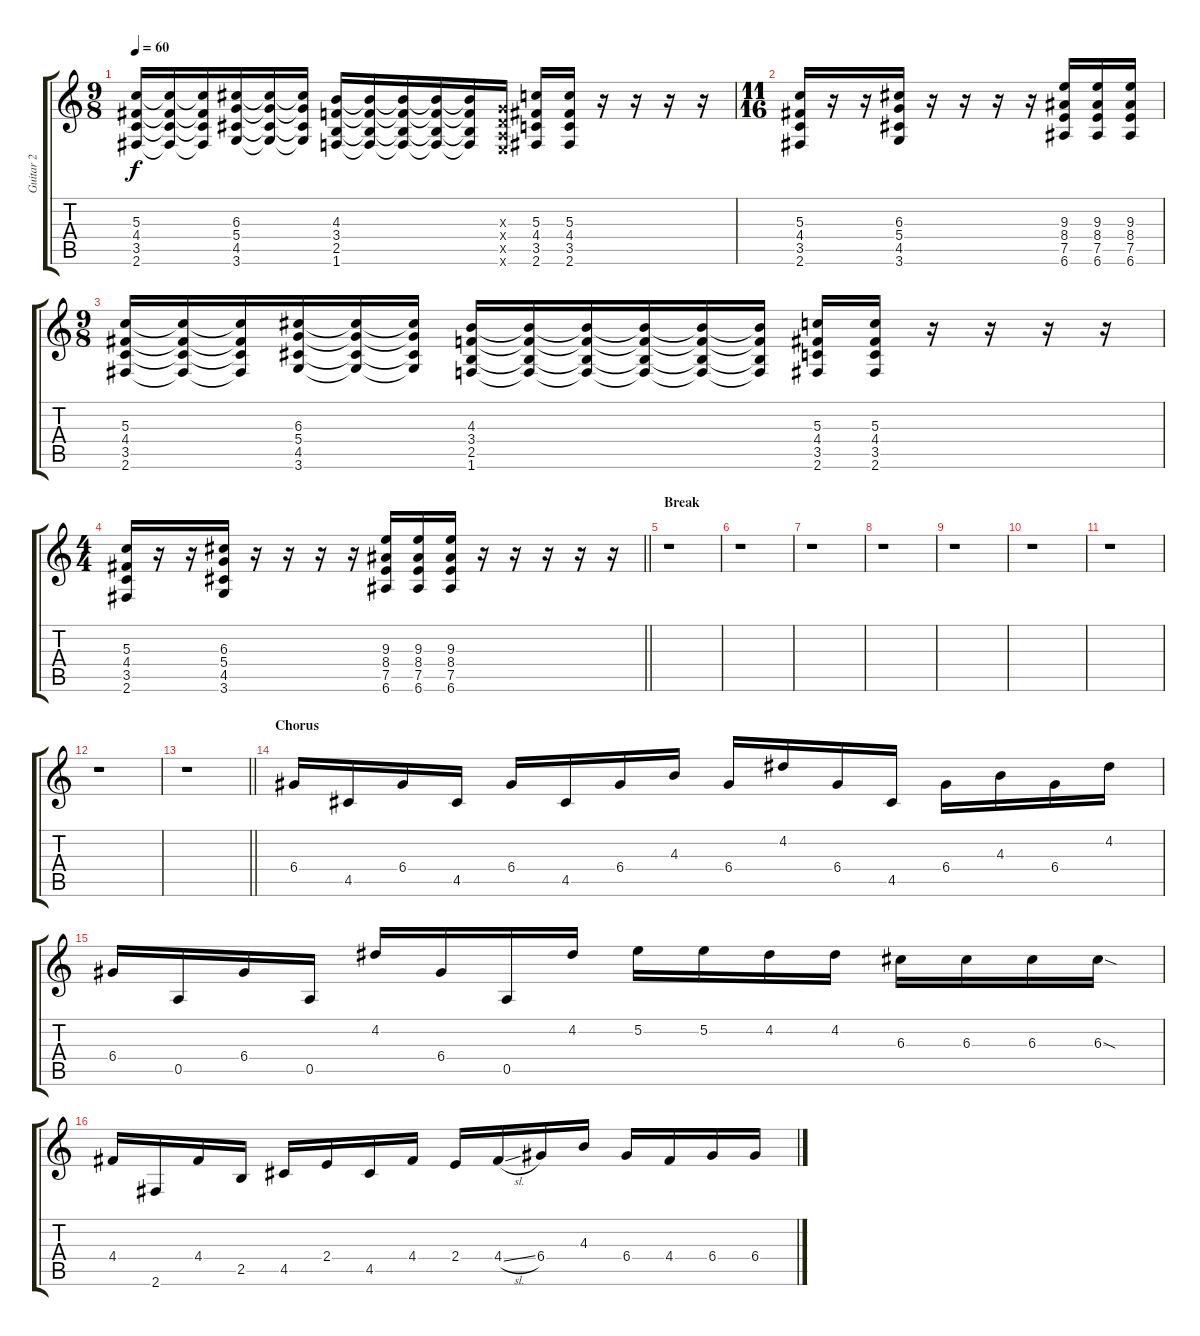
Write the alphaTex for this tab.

\track ("Guitar 2" "Guitar 2") {instrument overdrivenguitar}
\staff {score tabs}
\tuning (E4 B3 G3 D3 A2 E2) {hide}
\ts (9 8)
\tempo 60
\clef g2
\ks c
(5.3 4.4 3.5 2.6).16{dy f} (5.3{t} 4.4{t} 3.5{t} 2.6{t}).16 (5.3{t} 4.4{t} 3.5{t} 2.6{t}).16 (6.3 5.4 4.5 3.6).16 (6.3{t} 5.4{t} 4.5{t} 3.6{t}).16 (6.3{t} 5.4{t} 4.5{t} 3.6{t}).16 (4.3 3.4 2.5 1.6).16 (4.3{t} 3.4{t} 2.5{t} 1.6{t}).16 (4.3{t} 3.4{t} 2.5{t} 1.6{t}).16 (4.3{t} 3.4{t} 2.5{t} 1.6{t}).16 (4.3{t} 3.4{t} 2.5{t} 1.6{t}).16 (0.3{x} 0.4{x} 0.5{x} 0.6{x}).16 (5.3 4.4 3.5 2.6).16 (5.3 4.4 3.5 2.6).16 r.16 r.16 r.16 r.16 |
\ts (11 16)
(5.3 4.4 3.5 2.6).16 r.16 r.16 (6.3 5.4 4.5 3.6).16 r.16 r.16 r.16 r.16 (9.3 8.4 7.5 6.6).16 (9.3 8.4 7.5 6.6).16 (9.3 8.4 7.5 6.6).16 |
\ts (9 8)
(5.3 4.4 3.5 2.6).16 (5.3{t} 4.4{t} 3.5{t} 2.6{t}).16 (5.3{t} 4.4{t} 3.5{t} 2.6{t}).16 (6.3 5.4 4.5 3.6).16 (6.3{t} 5.4{t} 4.5{t} 3.6{t}).16 (6.3{t} 5.4{t} 4.5{t} 3.6{t}).16 (4.3 3.4 2.5 1.6).16 (4.3{t} 3.4{t} 2.5{t} 1.6{t}).16 (4.3{t} 3.4{t} 2.5{t} 1.6{t}).16 (4.3{t} 3.4{t} 2.5{t} 1.6{t}).16 (4.3{t} 3.4{t} 2.5{t} 1.6{t}).16 (4.3{t} 3.4{t} 2.5{t} 1.6{t}).16 (5.3 4.4 3.5 2.6).16 (5.3 4.4 3.5 2.6).16 r.16 r.16 r.16 r.16 |
\ts (4 4)
\barLineRight lightlight
(5.3 4.4 3.5 2.6).16 r.16 r.16 (6.3 5.4 4.5 3.6).16 r.16 r.16 r.16 r.16 (9.3 8.4 7.5 6.6).16 (9.3 8.4 7.5 6.6).16 (9.3 8.4 7.5 6.6).16 r.16 r.16 r.16 r.16 r.16 |
\section ("" "Break")
r.1 |
r.1 |
r.1 |
r.1 |
r.1 |
r.1 |
r.1 |
r.1 |
\barLineRight lightlight
r.1 |
\section ("" "Chorus")
6.4.16 4.5.16 6.4.16 4.5.16 6.4.16 4.5.16 6.4.16 4.3.16 6.4.16 4.2.16 6.4.16 4.5.16 6.4.16 4.3.16 6.4.16 4.2.16 |
6.4.16 0.5.16 6.4.16 0.5.16 4.2.16 6.4.16 0.5.16 4.2.16 5.2.16 5.2.16 4.2.16 4.2.16 6.3.16 6.3.16 6.3.16 6.3{sod}.16 |
4.4.16 2.6.16 4.4.16 2.5.16 4.5.16 2.4.16 4.5.16 4.4.16 2.4.16 4.4{sl}.16 6.4.16 4.3.16 6.4.16 4.4.16 6.4.16 6.4.16
